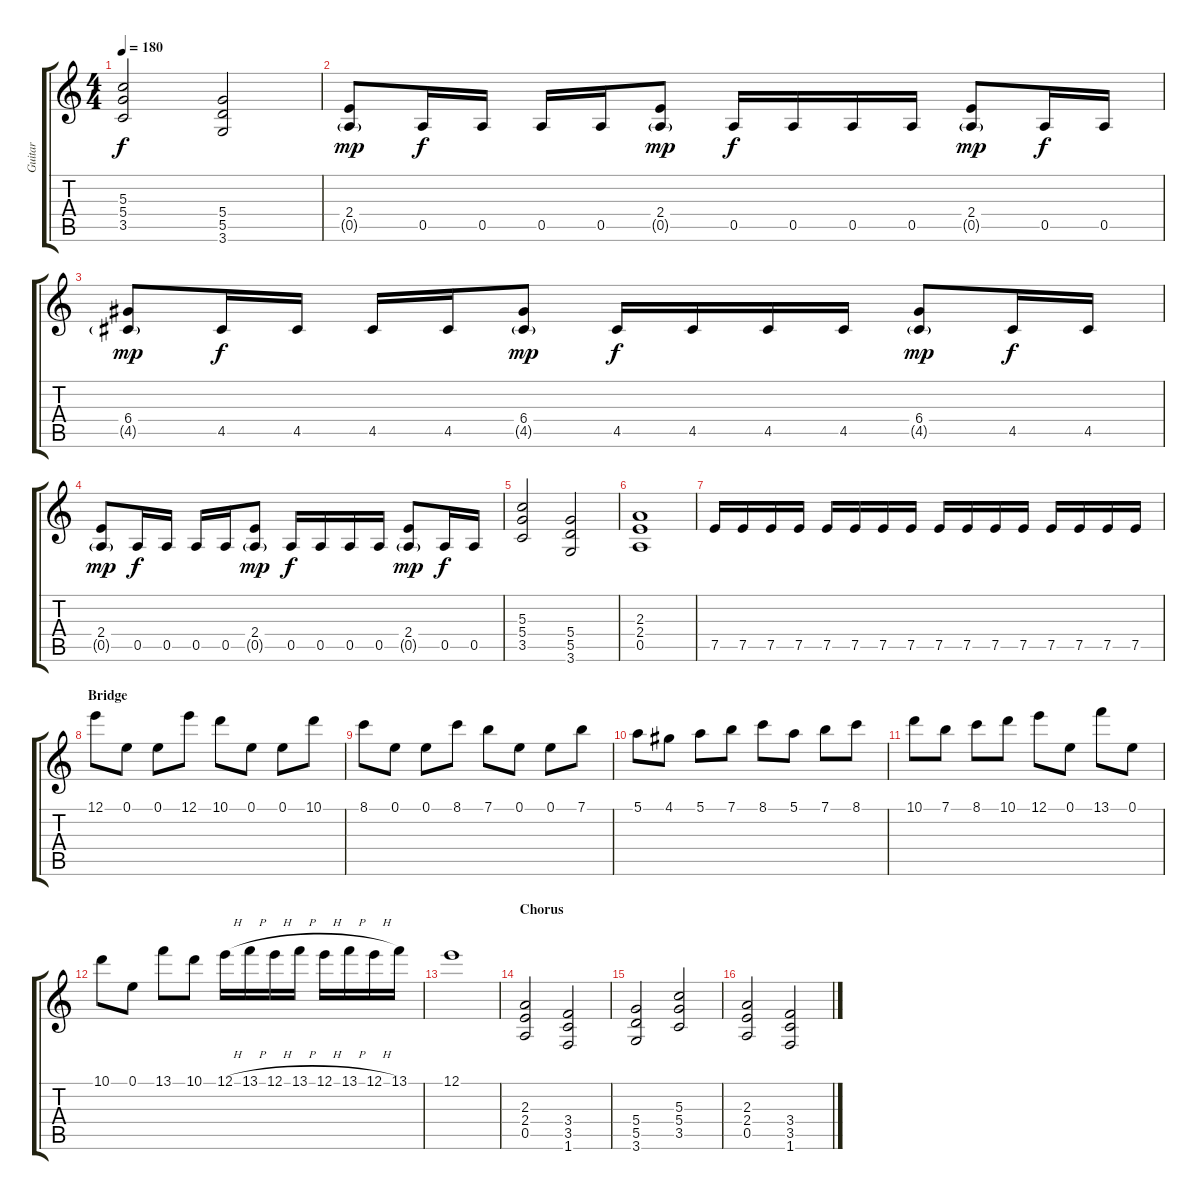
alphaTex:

\track ("Guitar" "Guitar") {instrument distortionguitar}
\staff {score tabs}
\tuning (E4 B3 G3 D3 A2 E2) {hide}
\ts (4 4)
\tempo 180
\clef g2
\ks c
(5.3 5.4 3.5).2{dy f} (5.4 5.5 3.6).2 |
(2.4 0.5{g}).8{dy mp} 0.5.16{dy f} 0.5.16 0.5.16 0.5.16 (2.4 0.5{g}).8{dy mp} 0.5.16{dy f} 0.5.16 0.5.16 0.5.16 (2.4 0.5{g}).8{dy mp} 0.5.16{dy f} 0.5.16 |
(6.4 4.5{g}).8{dy mp} 4.5.16{dy f} 4.5.16 4.5.16 4.5.16 (6.4 4.5{g}).8{dy mp} 4.5.16{dy f} 4.5.16 4.5.16 4.5.16 (6.4 4.5{g}).8{dy mp} 4.5.16{dy f} 4.5.16 |
(2.4 0.5{g}).8{dy mp} 0.5.16{dy f} 0.5.16 0.5.16 0.5.16 (2.4 0.5{g}).8{dy mp} 0.5.16{dy f} 0.5.16 0.5.16 0.5.16 (2.4 0.5{g}).8{dy mp} 0.5.16{dy f} 0.5.16 |
(5.3 5.4 3.5).2 (5.4 5.5 3.6).2 |
(2.3 2.4 0.5).1 |
7.5.16 7.5.16 7.5.16 7.5.16 7.5.16 7.5.16 7.5.16 7.5.16 7.5.16 7.5.16 7.5.16 7.5.16 7.5.16 7.5.16 7.5.16 7.5.16 |
\section ("" "Bridge")
12.1.8 0.1.8 0.1.8 12.1.8 10.1.8 0.1.8 0.1.8 10.1.8 |
8.1.8 0.1.8 0.1.8 8.1.8 7.1.8 0.1.8 0.1.8 7.1.8 |
5.1.8 4.1.8 5.1.8 7.1.8 8.1.8 5.1.8 7.1.8 8.1.8 |
10.1.8 7.1.8 8.1.8 10.1.8 12.1.8 0.1.8 13.1.8 0.1.8 |
10.1.8 0.1.8 13.1.8 10.1.8 12.1{h}.16 13.1{h}.16 12.1{h}.16 13.1{h}.16 12.1{h}.16 13.1{h}.16 12.1{h}.16 13.1.16 |
12.1.1 |
\section ("" "Chorus")
(2.3 2.4 0.5).2 (3.4 3.5 1.6).2 |
(5.4 5.5 3.6).2 (5.3 5.4 3.5).2 |
(2.3 2.4 0.5).2 (3.4 3.5 1.6).2
